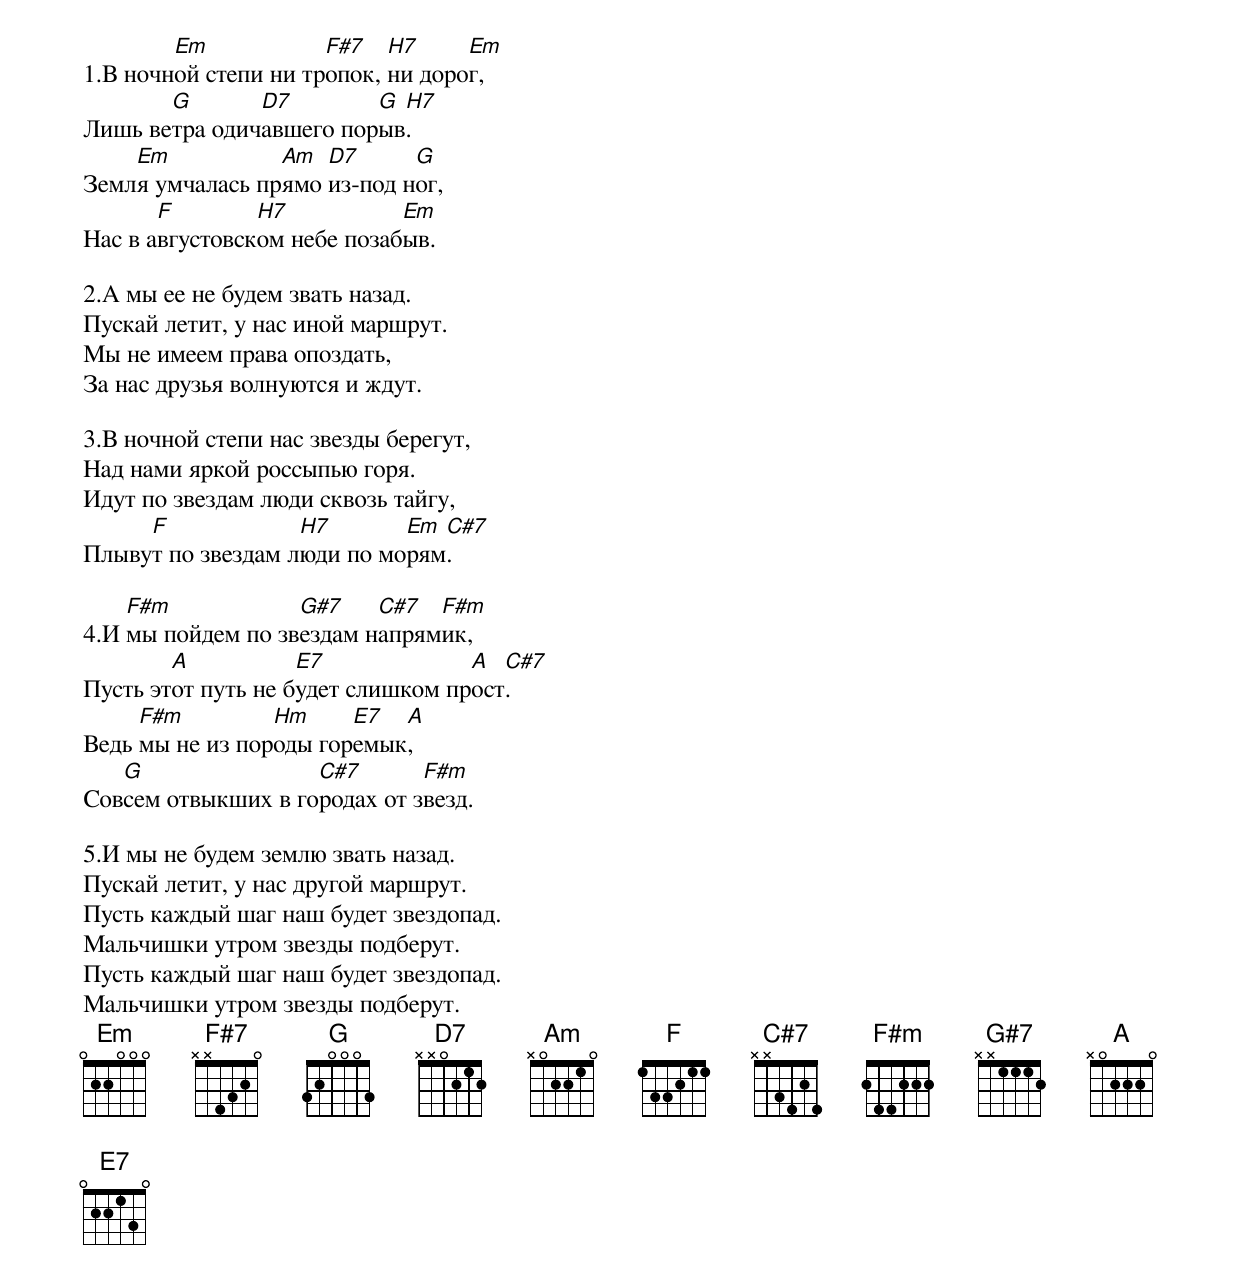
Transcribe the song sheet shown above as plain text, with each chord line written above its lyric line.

        Em            F#7   H7     Em
1.В ночной степи ни тропок, ни дорог,
       G       D7        G H7
Лишь ветра одичавшего порыв.
    Em           Am  D7      G
Земля умчалась прямо из-под ног,
       F        H7           Em
Нас в августовском небе позабыв.

2.А мы ее не будем звать назад.
Пускай летит, у нас иной маршрут.
Мы не имеем права опоздать,
За нас друзья волнуются и ждут.

3.В ночной степи нас звезды берегут,
Над нами яркой россыпью горя.
Идут по звездам люди сквозь тайгу,
     F             H7       Em C#7
Плывут по звездам люди по морям.

    F#m            G#7    C#7  F#m
4.И мы пойдем по звездам напрямик,
        A           E7             A  C#7
Пусть этот путь не будет слишком прост.
     F#m         Hm     E7  A
Ведь мы не из породы горемык,
   G                C#7       F#m
Совсем отвыкших в городах от звезд.

5.И мы не будем землю звать назад.
Пускай летит, у нас другой маршрут.
Пусть каждый шаг наш будет звездопад.
Мальчишки утром звезды подберут.
Пусть каждый шаг наш будет звездопад.
Мальчишки утром звезды подберут.
